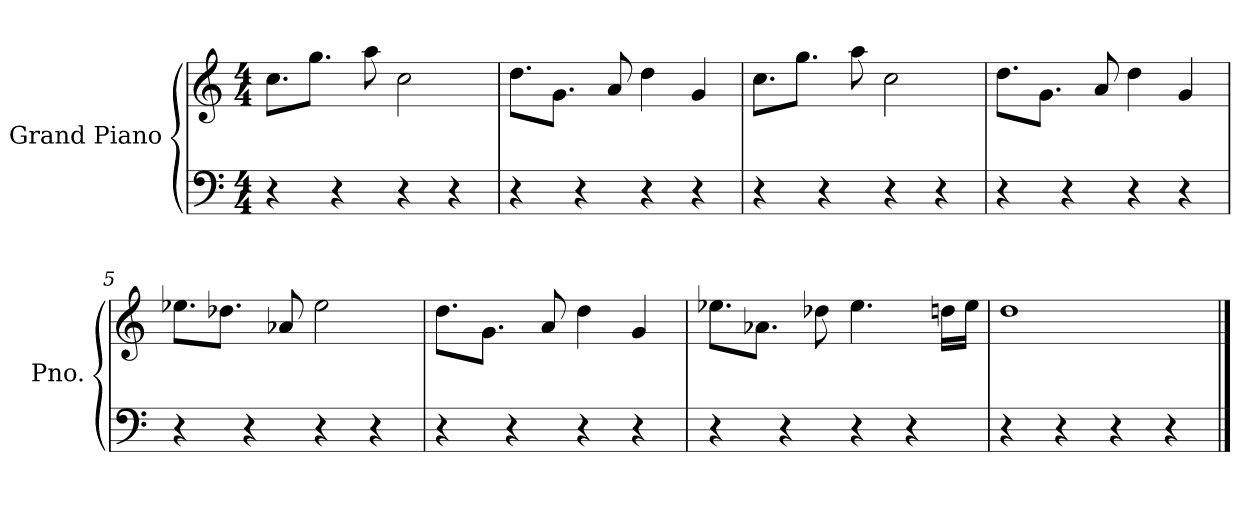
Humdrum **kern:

**kern	**kern
*part1	*part1
*staff2	*staff1
*I"Grand Piano	*
*I'Pno.	*
*stria5	*stria5
*clefF4	*clefG2
*k[]	*k[]
*M4/4	*M4/4
*MM110	*MM110
=1	=1
4r	8.ccL
.	8.ggJ
4r	.
.	8aa
4r	2cc
4r	.
=2	=2
4r	8.ddL
.	8.gJ
4r	.
.	8a
4r	4dd
4r	4g
=3	=3
4r	8.ccL
.	8.ggJ
4r	.
.	8aa
4r	2cc
4r	.
=4	=4
4r	8.ddL
.	8.gJ
4r	.
.	8a
4r	4dd
4r	4g
=5	=5
4r	8.ee-XL
.	8.dd-XJ
4r	.
.	8a-X
4r	2ee-
4r	.
=6	=6
4r	8.ddL
.	8.gJ
4r	.
.	8a
4r	4dd
4r	4g
=7	=7
4r	8.ee-XL
.	8.a-XJ
4r	.
.	8dd-X
4r	4.ee-
4r	.
.	16ddnLL
.	16ee-JJ
=8	=8
4r	1dd
4r	.
4r	.
4r	.
==	==
*-	*-
